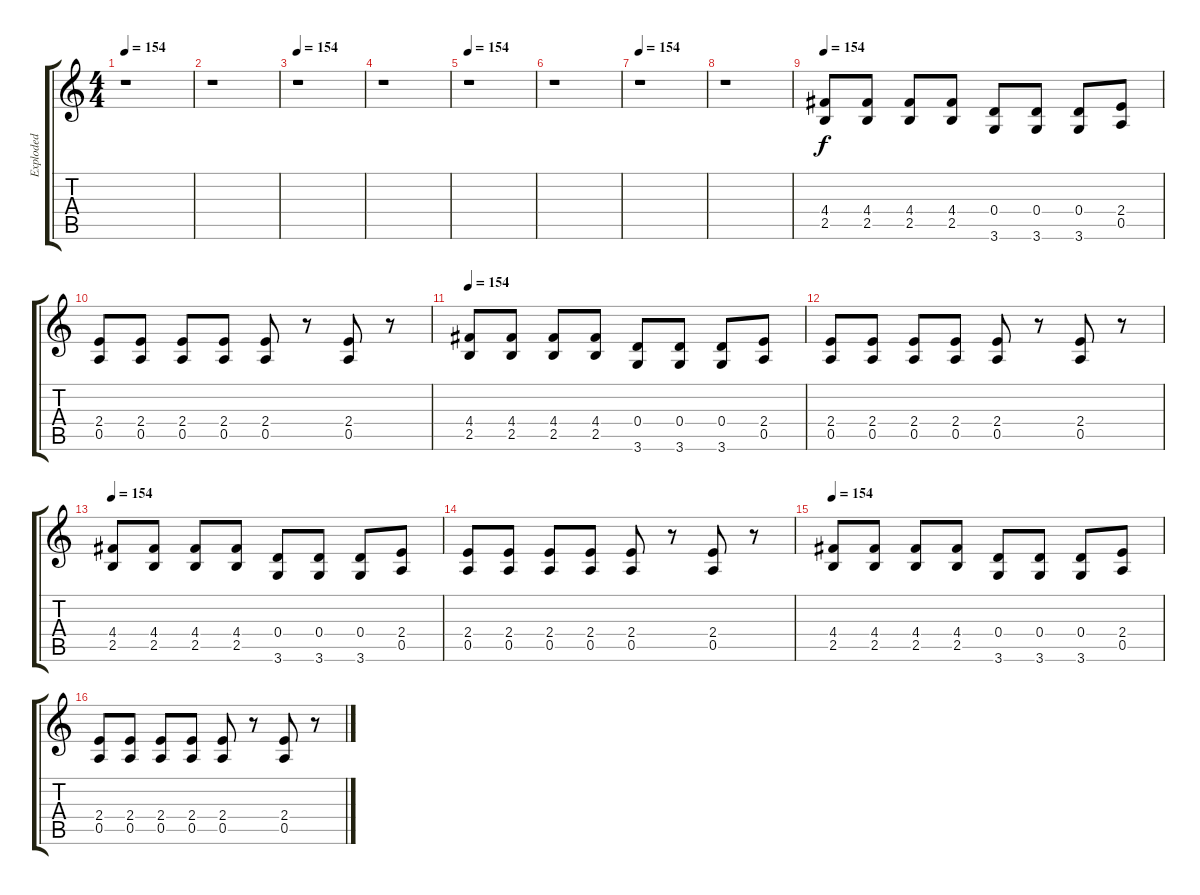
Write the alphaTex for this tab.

\track ("Exploded" "Exploded") {instrument distortionguitar}
\staff {score tabs}
\tuning (E4 B3 G3 D3 A2 E2) {hide}
\ts (4 4)
\tempo 154
\clef g2
\ks c
r.1{dy f instrument distortionguitar} |
r.1 |
\tempo 154
r.1 |
r.1 |
\tempo 154
r.1 |
r.1 |
\tempo 154
r.1 |
r.1 |
\tempo 154
(4.4 2.5).8 (4.4 2.5).8 (4.4 2.5).8 (4.4 2.5).8 (0.4 3.6).8 (0.4 3.6).8 (0.4 3.6).8 (2.4 0.5).8 |
(2.4 0.5).8 (2.4 0.5).8 (2.4 0.5).8 (2.4 0.5).8 (2.4 0.5).8 r.8 (2.4 0.5).8 r.8 |
\tempo 154
(4.4 2.5).8 (4.4 2.5).8 (4.4 2.5).8 (4.4 2.5).8 (0.4 3.6).8 (0.4 3.6).8 (0.4 3.6).8 (2.4 0.5).8 |
(2.4 0.5).8 (2.4 0.5).8 (2.4 0.5).8 (2.4 0.5).8 (2.4 0.5).8 r.8 (2.4 0.5).8 r.8 |
\tempo 154
(4.4 2.5).8 (4.4 2.5).8 (4.4 2.5).8 (4.4 2.5).8 (0.4 3.6).8 (0.4 3.6).8 (0.4 3.6).8 (2.4 0.5).8 |
(2.4 0.5).8 (2.4 0.5).8 (2.4 0.5).8 (2.4 0.5).8 (2.4 0.5).8 r.8 (2.4 0.5).8 r.8 |
\tempo 154
(4.4 2.5).8 (4.4 2.5).8 (4.4 2.5).8 (4.4 2.5).8 (0.4 3.6).8 (0.4 3.6).8 (0.4 3.6).8 (2.4 0.5).8 |
(2.4 0.5).8 (2.4 0.5).8 (2.4 0.5).8 (2.4 0.5).8 (2.4 0.5).8 r.8 (2.4 0.5).8 r.8
